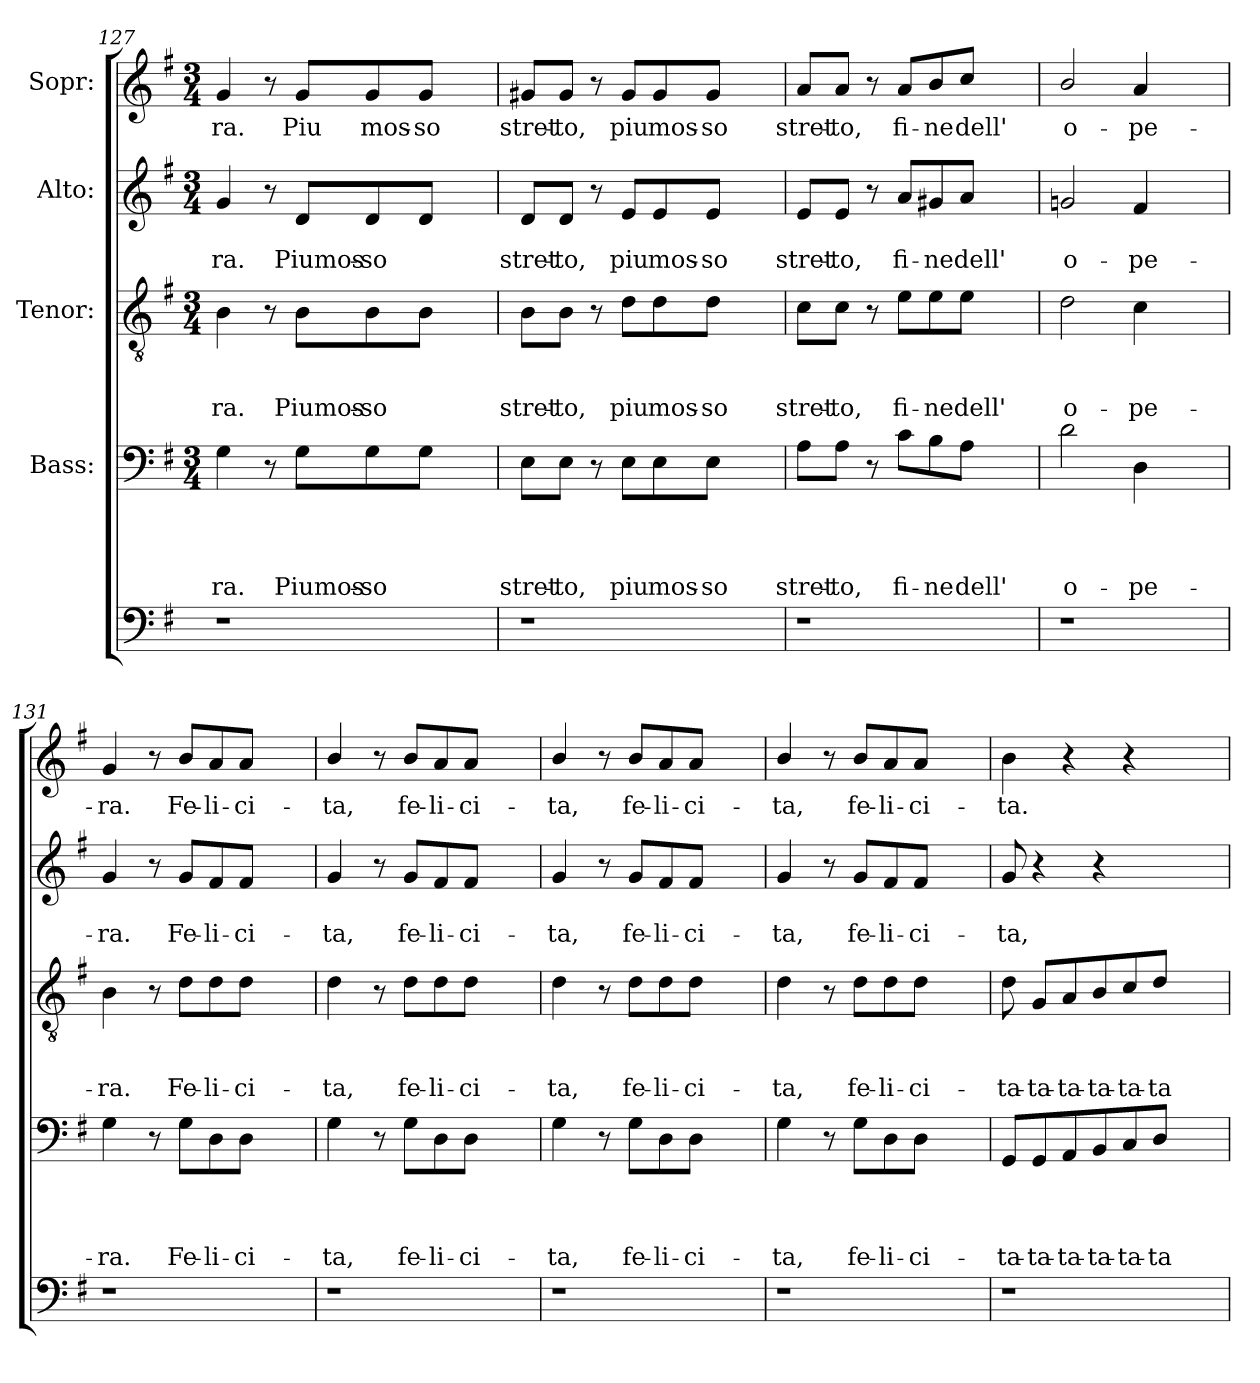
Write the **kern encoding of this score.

**kern	**kern	**text	**text	**text	**text	**kern	**text	**text	**text	**kern	**text	**text	**kern	**text
*part5	*part4	*part4	*part4	*part4	*part4	*part3	*part3	*part3	*part3	*part2	*part2	*part2	*part1	*part1
*staff5	*staff4	*staff4	*staff4	*staff4	*staff4	*staff3	*staff3	*staff3	*staff3	*staff2	*staff2	*staff2	*staff1	*staff1
*	*I"Bass:	*	*	*	*	*I"Tenor:	*	*	*	*I"Alto:	*	*	*I"Sopr:	*
!!LO:LB:g=z
*clefF4	*clefF4	*	*	*	*	*clefGv2	*	*	*	*clefG2	*	*	*clefG2	*
*k[f#]	*k[f#]	*	*	*	*	*k[f#]	*	*	*	*k[f#]	*	*	*k[f#]	*
*G:	*G:	*	*	*	*	*G:	*	*	*	*G:	*	*	*G:	*
*	*M3/4	*	*	*	*	*M3/4	*	*	*	*M3/4	*	*	*M3/4	*
=127	=127	=127	=127	=127	=127	=127	=127	=127	=127	=127	=127	=127	=127	=127
!	!	!	!	!	!LO:LY:b	!	!	!	!LO:LY:b	!	!	!LO:LY:b	!	!LO:LY:b
1r	4G\	.	.	.	-ra.	4B\	.	.	-ra.	4g/	.	-ra.	4g/	-ra.
.	8r	.	.	.	.	8r	.	.	.	8r	.	.	8r	.
!	!	!	!	!	!LO:LY:b	!	!	!	!LO:LY:b	!	!	!LO:LY:b	!	!LO:LY:b:rj
.	8G\L	.	.	.	Piumos-	8B\L	.	.	Piumos-	8d/L	.	Piumos-	8g/L	Piu
!	!	!	!	!	!LO:LY:b	!	!	!	!LO:LY:b	!	!	!LO:LY:b	!	!LO:LY:b
.	8G\	.	.	.	-so	8B\	.	.	-so	8d/	.	-so	8g/	mos-
!	!	!	!	!	!	!	!	!	!	!	!	!	!	!LO:LY:b:rj
.	8G\J	.	.	.	.	8B\J	.	.	.	8d/J	.	.	8g/J	-so
.	4ryy	.	.	.	.	4ryy	.	.	.	4ryy	.	.	4ryy	.
=128	=128	=128	=128	=128	=128	=128	=128	=128	=128	=128	=128	=128	=128	=128
!	!	!	!	!	!LO:LY:b	!	!	!	!LO:LY:b	!	!	!LO:LY:b	!	!LO:LY:b
1r	8E\L	.	.	.	stret-	8B\L	.	.	stret-	8d/L	.	stret-	8g#X/L	stret-
!	!	!	!	!	!LO:LY:b	!	!	!	!LO:LY:b:rj	!	!	!LO:LY:b	!	!LO:LY:b
.	8E\J	.	.	.	-to,	8B\J	.	.	-to,	8d/J	.	-to,	8g#/J	-to,
.	8r	.	.	.	.	8r	.	.	.	8r	.	.	8r	.
!	!	!	!	!	!LO:LY:b:rj	!	!	!	!LO:LY:b:rj	!	!	!LO:LY:b:rj	!	!LO:LY:b:rj
.	8E\L	.	.	.	piu	8d\L	.	.	piu	8e/L	.	piu	8g#/L	piu
!	!	!	!	!	!LO:LY:b	!	!	!	!LO:LY:b	!	!	!LO:LY:b	!	!LO:LY:b
.	8E\	.	.	.	mos-	8d\	.	.	mos-	8e/	.	mos-	8g#/	mos-
!	!	!	!	!	!LO:LY:b	!	!	!	!LO:LY:b:rj	!	!	!LO:LY:b:rj	!	!LO:LY:b
.	8E\J	.	.	.	-so	8d\J	.	.	-so	8e/J	.	-so	8g#/J	-so
.	4ryy	.	.	.	.	4ryy	.	.	.	4ryy	.	.	4ryy	.
=129	=129	=129	=129	=129	=129	=129	=129	=129	=129	=129	=129	=129	=129	=129
!	!	!	!	!	!LO:LY:b	!	!	!	!LO:LY:b	!	!	!LO:LY:b	!	!LO:LY:b
1r	8A\L	.	.	.	stret-	8c\L	.	.	stret-	8e/L	.	stret-	8a/L	stret-
!	!	!	!	!	!LO:LY:b	!	!	!	!LO:LY:b	!	!	!LO:LY:b	!	!LO:LY:b
.	8A\J	.	.	.	-to,	8c\J	.	.	-to,	8e/J	.	-to,	8a/J	-to,
.	8r	.	.	.	.	8r	.	.	.	8r	.	.	8r	.
!	!	!	!	!	!LO:LY:b	!	!	!	!LO:LY:b	!	!	!LO:LY:b	!	!LO:LY:b
.	8c\L	.	.	.	fi-	8e\L	.	.	fi-	8a/L	.	fi-	8a/L	fi-
!	!	!	!	!	!LO:LY:b:rj	!	!	!	!LO:LY:b	!	!	!LO:LY:b	!	!LO:LY:b:rj
.	8B\	.	.	.	-ne	8e\	.	.	-nedell'	8g#X/	.	-nedell'	8b/	-ne
!	!	!	!	!	!LO:LY:b	!	!	!	!	!	!	!	!	!LO:LY:b
.	8A\J	.	.	.	dell'	8e\J	.	.	.	8a/J	.	.	8cc/J	dell'
.	4ryy	.	.	.	.	4ryy	.	.	.	4ryy	.	.	4ryy	.
=130	=130	=130	=130	=130	=130	=130	=130	=130	=130	=130	=130	=130	=130	=130
!	!	!	!	!	!LO:LY:b:rj	!	!	!	!LO:LY:b:rj	!	!	!LO:LY:b	!	!LO:LY:b:rj
1r	2d\	.	.	.	o-	2d\	.	.	o-	2gn/	.	o-	2b/	o-
!	!	!	!	!	!LO:LY:b	!	!	!	!LO:LY:b	!	!	!LO:LY:b	!	!LO:LY:b
.	4D\	.	.	.	-pe-	4c\	.	.	-pe-	4f#/	.	-pe-	4a/	-pe-
.	4ryy	.	.	.	.	4ryy	.	.	.	4ryy	.	.	4ryy	.
=131	=131	=131	=131	=131	=131	=131	=131	=131	=131	=131	=131	=131	=131	=131
!	!	!	!	!	!LO:LY:b	!	!	!	!LO:LY:b	!	!	!LO:LY:b	!	!LO:LY:b
1r	4G\	.	.	.	-ra.	4B\	.	.	-ra.	4g/	.	-ra.	4g/	-ra.
.	8r	.	.	.	.	8r	.	.	.	8r	.	.	8r	.
!	!	!	!	!	!LO:LY:b	!	!	!	!LO:LY:b	!	!	!LO:LY:b	!	!LO:LY:b:rj
.	8G\L	.	.	.	Fe-	8d\L	.	.	Fe-	8g/L	.	Fe-	8b/L	Fe-
!	!	!	!	!	!LO:LY:b:rj	!	!	!	!LO:LY:b:rj	!	!	!LO:LY:b:rj	!	!LO:LY:b:rj
.	8D\	.	.	.	-li-	8d\	.	.	-li-	8f#/	.	-li-	8a/	-li-
!	!	!	!	!	!LO:LY:b:rj	!	!	!	!LO:LY:b:rj	!	!	!LO:LY:b:rj	!	!LO:LY:b:rj
.	8D\J	.	.	.	-ci-	8d\J	.	.	-ci-	8f#/J	.	-ci-	8a/J	-ci-
.	4ryy	.	.	.	.	4ryy	.	.	.	4ryy	.	.	4ryy	.
!!LO:PB:g=z
=132	=132	=132	=132	=132	=132	=132	=132	=132	=132	=132	=132	=132	=132	=132
!	!	!	!	!	!LO:LY:b	!	!	!	!LO:LY:b	!	!	!LO:LY:b	!	!LO:LY:b
1r	4G\	.	.	.	-ta,	4d\	.	.	-ta,	4g/	.	-ta,	4b/	-ta,
.	8r	.	.	.	.	8r	.	.	.	8r	.	.	8r	.
!	!	!	!	!	!LO:LY:b	!	!	!	!LO:LY:b	!	!	!LO:LY:b	!	!LO:LY:b
.	8G\L	.	.	.	fe-	8d\L	.	.	fe-	8g/L	.	fe-	8b/L	fe-
!	!	!	!	!	!LO:LY:b:rj	!	!	!	!LO:LY:b:rj	!	!	!LO:LY:b:rj	!	!LO:LY:b:rj
.	8D\	.	.	.	-li-	8d\	.	.	-li-	8f#/	.	-li-	8a/	-li-
!	!	!	!	!	!LO:LY:b	!	!	!	!LO:LY:b	!	!	!LO:LY:b	!	!LO:LY:b
.	8D\J	.	.	.	-ci-	8d\J	.	.	-ci-	8f#/J	.	-ci-	8a/J	-ci-
.	4ryy	.	.	.	.	4ryy	.	.	.	4ryy	.	.	4ryy	.
=133	=133	=133	=133	=133	=133	=133	=133	=133	=133	=133	=133	=133	=133	=133
!	!	!	!	!	!LO:LY:b	!	!	!	!LO:LY:b	!	!	!LO:LY:b	!	!LO:LY:b
1r	4G\	.	.	.	-ta,	4d\	.	.	-ta,	4g/	.	-ta,	4b/	-ta,
.	8r	.	.	.	.	8r	.	.	.	8r	.	.	8r	.
!	!	!	!	!	!LO:LY:b	!	!	!	!LO:LY:b	!	!	!LO:LY:b	!	!LO:LY:b
.	8G\L	.	.	.	fe-	8d\L	.	.	fe-	8g/L	.	fe-	8b/L	fe-
!	!	!	!	!	!LO:LY:b:rj	!	!	!	!LO:LY:b:rj	!	!	!LO:LY:b:rj	!	!LO:LY:b:rj
.	8D\	.	.	.	-li-	8d\	.	.	-li-	8f#/	.	-li-	8a/	-li-
!	!	!	!	!	!LO:LY:b	!	!	!	!LO:LY:b	!	!	!LO:LY:b	!	!LO:LY:b
.	8D\J	.	.	.	-ci-	8d\J	.	.	-ci-	8f#/J	.	-ci-	8a/J	-ci-
.	4ryy	.	.	.	.	4ryy	.	.	.	4ryy	.	.	4ryy	.
=134	=134	=134	=134	=134	=134	=134	=134	=134	=134	=134	=134	=134	=134	=134
!	!	!	!	!	!LO:LY:b	!	!	!	!LO:LY:b	!	!	!LO:LY:b	!	!LO:LY:b
1r	4G\	.	.	.	-ta,	4d\	.	.	-ta,	4g/	.	-ta,	4b/	-ta,
.	8r	.	.	.	.	8r	.	.	.	8r	.	.	8r	.
!	!	!	!	!	!LO:LY:b	!	!	!	!LO:LY:b	!	!	!LO:LY:b	!	!LO:LY:b
.	8G\L	.	.	.	fe-	8d\L	.	.	fe-	8g/L	.	fe-	8b/L	fe-
!	!	!	!	!	!LO:LY:b	!	!	!	!LO:LY:b:rj	!	!	!LO:LY:b:rj	!	!LO:LY:b:rj
.	8D\	.	.	.	-li-	8d\	.	.	-li-	8f#/	.	-li-	8a/	-li-
!	!	!	!	!	!LO:LY:b	!	!	!	!LO:LY:b	!	!	!LO:LY:b	!	!LO:LY:b
.	8D\J	.	.	.	-ci-	8d\J	.	.	-ci-	8f#/J	.	-ci-	8a/J	-ci-
.	4ryy	.	.	.	.	4ryy	.	.	.	4ryy	.	.	4ryy	.
=135	=135	=135	=135	=135	=135	=135	=135	=135	=135	=135	=135	=135	=135	=135
!	!	!	!	!	!LO:LY:b	!	!	!	!LO:LY:b	!	!	!LO:LY:b	!	!LO:LY:b
1r	8GG/L	.	.	.	-ta-	8d\	.	.	-ta-	8g/	.	-ta,	4b\	-ta.
!	!	!	!	!	!LO:LY:b	!	!	!	!LO:LY:b	!	!	!	!	!
.	8GG/	.	.	.	-ta-	8G/L	.	.	-ta-	4r	.	.	.	.
!	!	!	!	!	!LO:LY:b	!	!	!	!LO:LY:b	!	!	!	!	!
.	8AA/	.	.	.	-ta-	8A/	.	.	-ta-	.	.	.	4r	.
!	!	!	!	!	!LO:LY:b	!	!	!	!LO:LY:b	!	!	!	!	!
.	8BB/	.	.	.	-ta-	8B/	.	.	-ta-	4r	.	.	.	.
!	!	!	!	!	!LO:LY:b	!	!	!	!LO:LY:b	!	!	!	!	!
.	8C/	.	.	.	-ta-	8c/	.	.	-ta-	.	.	.	4r	.
!	!	!	!	!	!LO:LY:b	!	!	!	!LO:LY:b	!	!	!	!	!
.	8D/J	.	.	.	-ta-	8d/J	.	.	-ta-	4.ryy	.	.	.	.
.	4ryy	.	.	.	.	4ryy	.	.	.	.	.	.	4ryy	.
=	=	=	=	=	=	=	=	=	=	=	=	=	=	=
*-	*-	*-	*-	*-	*-	*-	*-	*-	*-	*-	*-	*-	*-	*-
